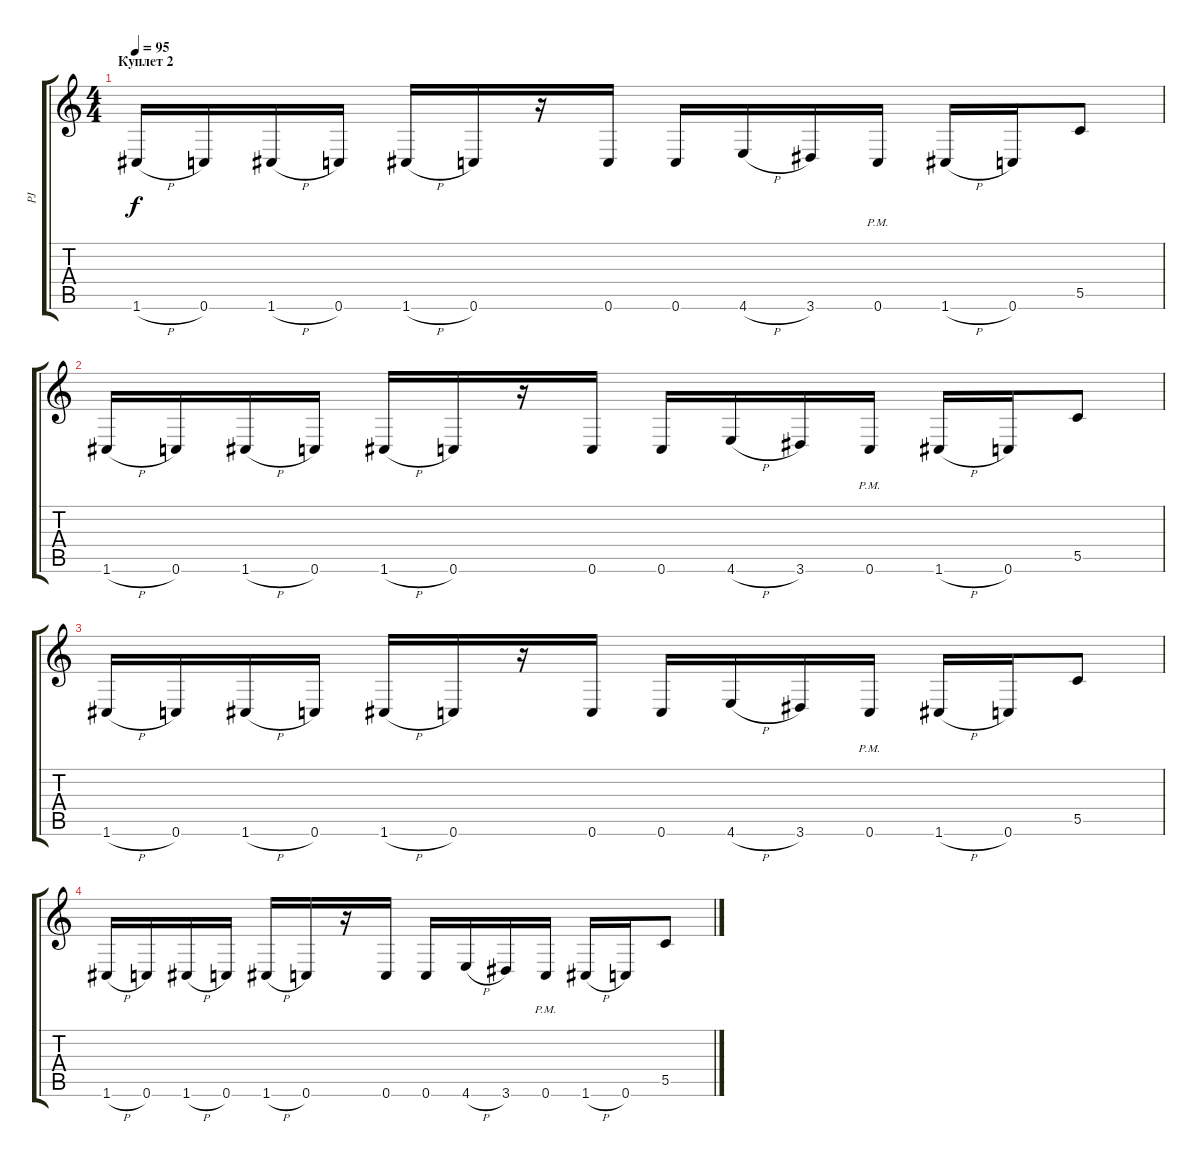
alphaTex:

\track ("PJ" "PJ") {instrument overdrivenguitar}
\staff {score tabs}
\tuning (D4 A3 F3 C3 G2 C2) {hide}
\ts (4 4)
\section ("" "Куплет 2")
\tempo 95
\clef g2
\ks c
1.6{h}.16{dy f} 0.6.16 1.6{h}.16 0.6.16 1.6{h}.16 0.6.16 r.16 0.6.16 0.6.16 4.6{h}.16 3.6.16 0.6{pm}.16 1.6{h}.16 0.6.16 5.5.8 |
1.6{h}.16 0.6.16 1.6{h}.16 0.6.16 1.6{h}.16 0.6.16 r.16 0.6.16 0.6.16 4.6{h}.16 3.6.16 0.6{pm}.16 1.6{h}.16 0.6.16 5.5.8 |
1.6{h}.16 0.6.16 1.6{h}.16 0.6.16 1.6{h}.16 0.6.16 r.16 0.6.16 0.6.16 4.6{h}.16 3.6.16 0.6{pm}.16 1.6{h}.16 0.6.16 5.5.8 |
1.6{h}.16 0.6.16 1.6{h}.16 0.6.16 1.6{h}.16 0.6.16 r.16 0.6.16 0.6.16 4.6{h}.16 3.6.16 0.6{pm}.16 1.6{h}.16 0.6.16 5.5.8
